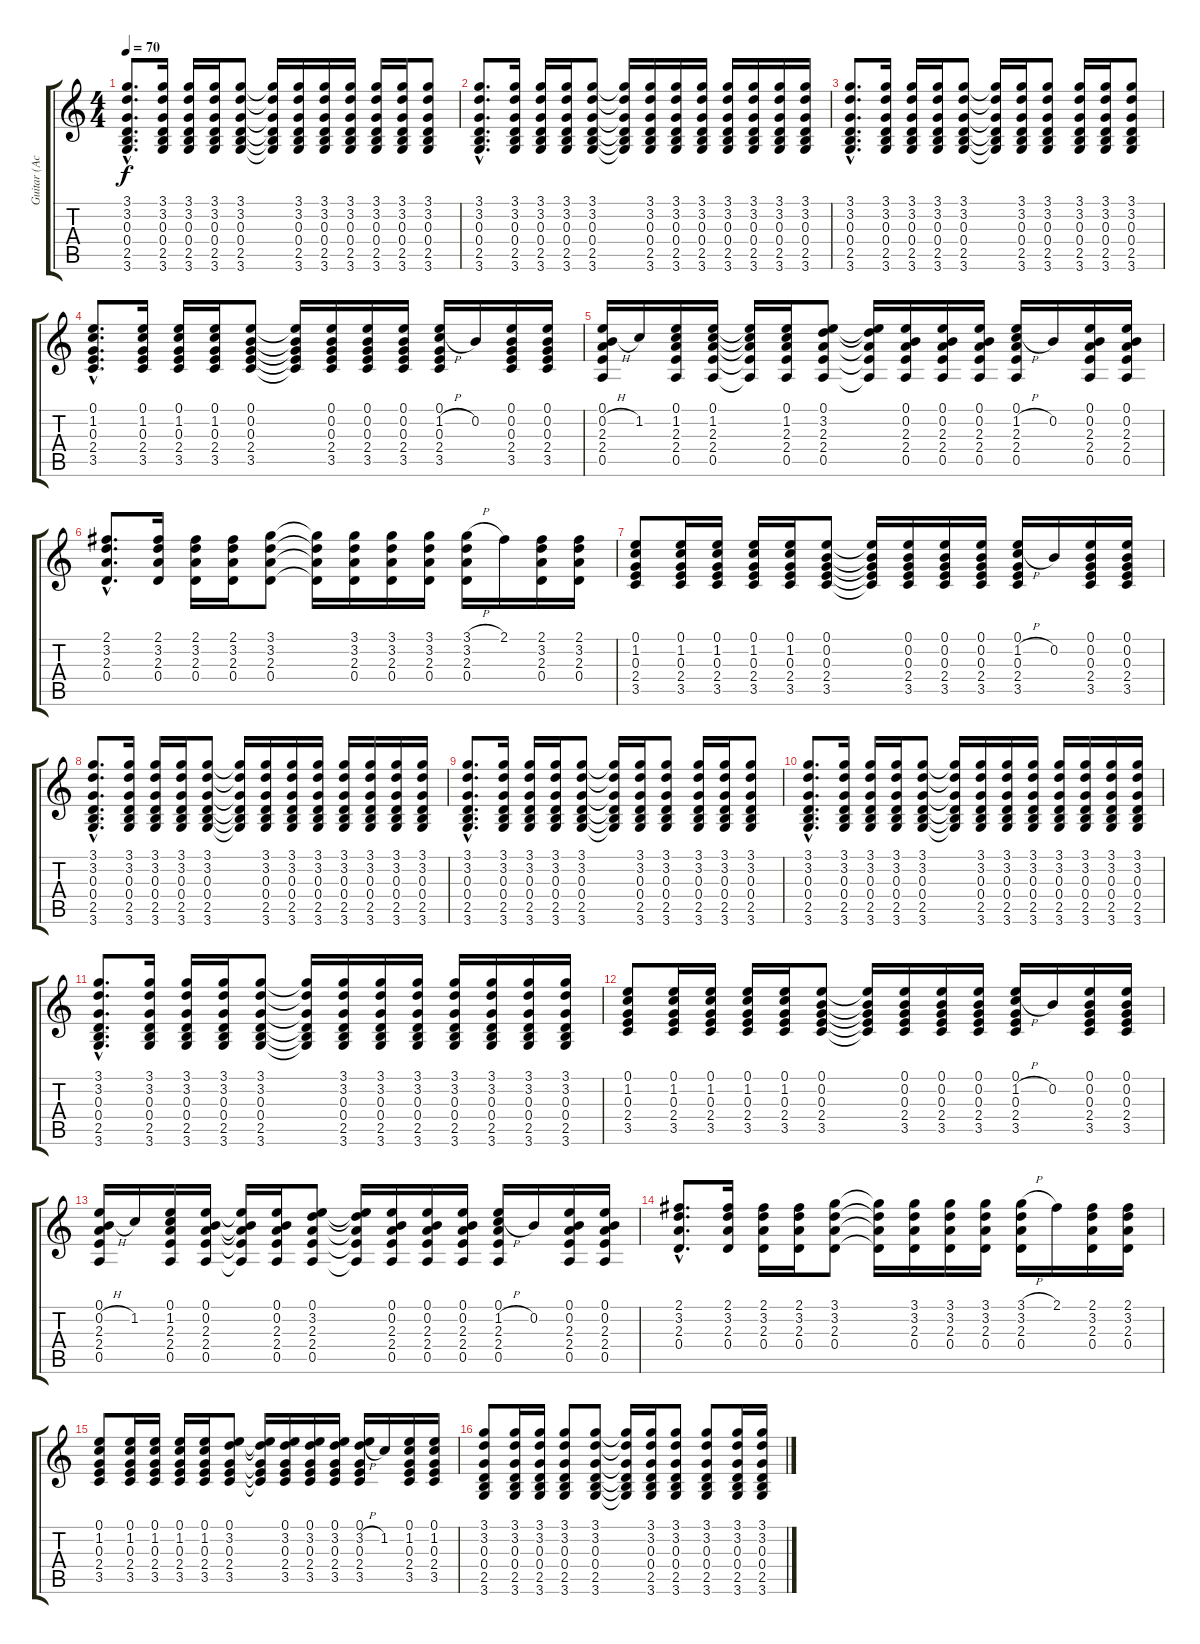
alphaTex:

\track ("Guitar (Acou. 2)" "Guitar (Ac") {instrument acousticguitarsteel}
\staff {score tabs}
\tuning (E4 B3 G3 D3 A2 E2) {hide}
\ts (4 4)
\tempo 70
\clef g2
\ks c
(3.1{hac} 3.2{hac} 0.3{hac} 0.4{hac} 2.5{hac} 3.6{hac}).8{d dy f} (3.1 3.2 0.3 0.4 2.5 3.6).16 (3.1 3.2 0.3 0.4 2.5 3.6).16 (3.1 3.2 0.3 0.4 2.5 3.6).16 (3.1 3.2 0.3 0.4 2.5 3.6).8 (3.1{t} 3.2{t} 0.3{t} 0.4{t} 2.5{t} 3.6{t}).16 (3.1 3.2 0.3 0.4 2.5 3.6).16 (3.1 3.2 0.3 0.4 2.5 3.6).16 (3.1 3.2 0.3 0.4 2.5 3.6).16 (3.1 3.2 0.3 0.4 2.5 3.6).16 (3.1 3.2 0.3 0.4 2.5 3.6).16 (3.1 3.2 0.3 0.4 2.5 3.6).8 |
(3.1{hac} 3.2{hac} 0.3{hac} 0.4{hac} 2.5{hac} 3.6{hac}).8{d} (3.1 3.2 0.3 0.4 2.5 3.6).16 (3.1 3.2 0.3 0.4 2.5 3.6).16 (3.1 3.2 0.3 0.4 2.5 3.6).16 (3.1 3.2 0.3 0.4 2.5 3.6).8 (3.1{t} 3.2{t} 0.3{t} 0.4{t} 2.5{t} 3.6{t}).16 (3.1 3.2 0.3 0.4 2.5 3.6).16 (3.1 3.2 0.3 0.4 2.5 3.6).16 (3.1 3.2 0.3 0.4 2.5 3.6).16 (3.1 3.2 0.3 0.4 2.5 3.6).16 (3.1 3.2 0.3 0.4 2.5 3.6).16 (3.1 3.2 0.3 0.4 2.5 3.6).16 (3.1 3.2 0.3 0.4 2.5 3.6).16 |
(3.1{hac} 3.2{hac} 0.3{hac} 0.4{hac} 2.5{hac} 3.6{hac}).8{d} (3.1 3.2 0.3 0.4 2.5 3.6).16 (3.1 3.2 0.3 0.4 2.5 3.6).16 (3.1 3.2 0.3 0.4 2.5 3.6).16 (3.1 3.2 0.3 0.4 2.5 3.6).8 (3.1{t} 3.2{t} 0.3{t} 0.4{t} 2.5{t} 3.6{t}).16 (3.1 3.2 0.3 0.4 2.5 3.6).16 (3.1 3.2 0.3 0.4 2.5 3.6).8 (3.1 3.2 0.3 0.4 2.5 3.6).16 (3.1 3.2 0.3 0.4 2.5 3.6).16 (3.1 3.2 0.3 0.4 2.5 3.6).8 |
(0.1{hac} 1.2{hac} 0.3{hac} 2.4{hac} 3.5{hac}).8{d} (0.1 1.2 0.3 2.4 3.5).16 (0.1 1.2 0.3 2.4 3.5).16 (0.1 1.2 0.3 2.4 3.5).16 (0.1 0.2 0.3 2.4 3.5).8 (0.1{t} 0.2{t} 0.3{t} 2.4{t} 3.5{t}).16 (0.1 0.2 0.3 2.4 3.5).16 (0.1 0.2 0.3 2.4 3.5).16 (0.1 0.2 0.3 2.4 3.5).16 (0.1 1.2{h} 0.3 2.4 3.5).16 0.2.16 (0.1 0.2 0.3 2.4 3.5).16 (0.1 0.2 0.3 2.4 3.5).16 |
(0.1 0.2{h} 2.3 2.4 0.5).16 1.2.16 (0.1 1.2 2.3 2.4 0.5).16 (0.1 1.2 2.3 2.4 0.5).16 (0.1{t} 1.2{t} 2.3{t} 2.4{t} 0.5{t}).16 (0.1 1.2 2.3 2.4 0.5).16 (0.1 3.2 2.3 2.4 0.5).8 (0.1{t} 3.2{t} 2.3{t} 2.4{t} 0.5{t}).16 (0.1 0.2 2.3 2.4 0.5).16 (0.1 0.2 2.3 2.4 0.5).16 (0.1 0.2 2.3 2.4 0.5).16 (0.1 1.2{h} 2.3 2.4 0.5).16 0.2.16 (0.1 0.2 2.3 2.4 0.5).16 (0.1 0.2 2.3 2.4 0.5).16 |
(2.1{hac} 3.2{hac} 2.3{hac} 0.4{hac}).8{d} (2.1 3.2 2.3 0.4).16 (2.1 3.2 2.3 0.4).16 (2.1 3.2 2.3 0.4).16 (3.1 3.2 2.3 0.4).8 (3.1{t} 3.2{t} 2.3{t} 0.4{t}).16 (3.1 3.2 2.3 0.4).16 (3.1 3.2 2.3 0.4).16 (3.1 3.2 2.3 0.4).16 (3.1{h} 3.2 2.3 0.4).16 2.1.16 (2.1 3.2 2.3 0.4).16 (2.1 3.2 2.3 0.4).16 |
(0.1 1.2 0.3 2.4 3.5).8 (0.1 1.2 0.3 2.4 3.5).16 (0.1 1.2 0.3 2.4 3.5).16 (0.1 1.2 0.3 2.4 3.5).16 (0.1 1.2 0.3 2.4 3.5).16 (0.1 0.2 0.3 2.4 3.5).8 (0.1{t} 0.2{t} 0.3{t} 2.4{t} 3.5{t}).16 (0.1 0.2 0.3 2.4 3.5).16 (0.1 0.2 0.3 2.4 3.5).16 (0.1 0.2 0.3 2.4 3.5).16 (0.1 1.2{h} 0.3 2.4 3.5).16 0.2.16 (0.1 0.2 0.3 2.4 3.5).16 (0.1 0.2 0.3 2.4 3.5).16 |
(3.1{hac} 3.2{hac} 0.3{hac} 0.4{hac} 2.5{hac} 3.6{hac}).8{d} (3.1 3.2 0.3 0.4 2.5 3.6).16 (3.1 3.2 0.3 0.4 2.5 3.6).16 (3.1 3.2 0.3 0.4 2.5 3.6).16 (3.1 3.2 0.3 0.4 2.5 3.6).8 (3.1{t} 3.2{t} 0.3{t} 0.4{t} 2.5{t} 3.6{t}).16 (3.1 3.2 0.3 0.4 2.5 3.6).16 (3.1 3.2 0.3 0.4 2.5 3.6).16 (3.1 3.2 0.3 0.4 2.5 3.6).16 (3.1 3.2 0.3 0.4 2.5 3.6).16 (3.1 3.2 0.3 0.4 2.5 3.6).16 (3.1 3.2 0.3 0.4 2.5 3.6).16 (3.1 3.2 0.3 0.4 2.5 3.6).16 |
(3.1{hac} 3.2{hac} 0.3{hac} 0.4{hac} 2.5{hac} 3.6{hac}).8{d} (3.1 3.2 0.3 0.4 2.5 3.6).16 (3.1 3.2 0.3 0.4 2.5 3.6).16 (3.1 3.2 0.3 0.4 2.5 3.6).16 (3.1 3.2 0.3 0.4 2.5 3.6).8 (3.1{t} 3.2{t} 0.3{t} 0.4{t} 2.5{t} 3.6{t}).16 (3.1 3.2 0.3 0.4 2.5 3.6).16 (3.1 3.2 0.3 0.4 2.5 3.6).8 (3.1 3.2 0.3 0.4 2.5 3.6).16 (3.1 3.2 0.3 0.4 2.5 3.6).16 (3.1 3.2 0.3 0.4 2.5 3.6).8 |
(3.1{hac} 3.2{hac} 0.3{hac} 0.4{hac} 2.5{hac} 3.6{hac}).8{d} (3.1 3.2 0.3 0.4 2.5 3.6).16 (3.1 3.2 0.3 0.4 2.5 3.6).16 (3.1 3.2 0.3 0.4 2.5 3.6).16 (3.1 3.2 0.3 0.4 2.5 3.6).8 (3.1{t} 3.2{t} 0.3{t} 0.4{t} 2.5{t} 3.6{t}).16 (3.1 3.2 0.3 0.4 2.5 3.6).16 (3.1 3.2 0.3 0.4 2.5 3.6).16 (3.1 3.2 0.3 0.4 2.5 3.6).16 (3.1 3.2 0.3 0.4 2.5 3.6).16 (3.1 3.2 0.3 0.4 2.5 3.6).16 (3.1 3.2 0.3 0.4 2.5 3.6).16 (3.1 3.2 0.3 0.4 2.5 3.6).16 |
(3.1{hac} 3.2{hac} 0.3{hac} 0.4{hac} 2.5{hac} 3.6{hac}).8{d} (3.1 3.2 0.3 0.4 2.5 3.6).16 (3.1 3.2 0.3 0.4 2.5 3.6).16 (3.1 3.2 0.3 0.4 2.5 3.6).16 (3.1 3.2 0.3 0.4 2.5 3.6).8 (3.1{t} 3.2{t} 0.3{t} 0.4{t} 2.5{t} 3.6{t}).16 (3.1 3.2 0.3 0.4 2.5 3.6).16 (3.1 3.2 0.3 0.4 2.5 3.6).16 (3.1 3.2 0.3 0.4 2.5 3.6).16 (3.1 3.2 0.3 0.4 2.5 3.6).16 (3.1 3.2 0.3 0.4 2.5 3.6).16 (3.1 3.2 0.3 0.4 2.5 3.6).16 (3.1 3.2 0.3 0.4 2.5 3.6).16 |
(0.1 1.2 0.3 2.4 3.5).8 (0.1 1.2 0.3 2.4 3.5).16 (0.1 1.2 0.3 2.4 3.5).16 (0.1 1.2 0.3 2.4 3.5).16 (0.1 1.2 0.3 2.4 3.5).16 (0.1 0.2 0.3 2.4 3.5).8 (0.1{t} 0.2{t} 0.3{t} 2.4{t} 3.5{t}).16 (0.1 0.2 0.3 2.4 3.5).16 (0.1 0.2 0.3 2.4 3.5).16 (0.1 0.2 0.3 2.4 3.5).16 (0.1 1.2{h} 0.3 2.4 3.5).16 0.2.16 (0.1 0.2 0.3 2.4 3.5).16 (0.1 0.2 0.3 2.4 3.5).16 |
(0.1 0.2{h} 2.3 2.4 0.5).16 1.2.16 (0.1 1.2 2.3 2.4 0.5).16 (0.1 0.2 2.3 2.4 0.5).16 (0.1{t} 0.2{t} 2.3{t} 2.4{t} 0.5{t}).16 (0.1 0.2 2.3 2.4 0.5).16 (0.1 3.2 2.3 2.4 0.5).8 (0.1{t} 3.2{t} 2.3{t} 2.4{t} 0.5{t}).16 (0.1 0.2 2.3 2.4 0.5).16 (0.1 0.2 2.3 2.4 0.5).16 (0.1 0.2 2.3 2.4 0.5).16 (0.1 1.2{h} 2.3 2.4 0.5).16 0.2.16 (0.1 0.2 2.3 2.4 0.5).16 (0.1 0.2 2.3 2.4 0.5).16 |
(2.1{hac} 3.2{hac} 2.3{hac} 0.4{hac}).8{d} (2.1 3.2 2.3 0.4).16 (2.1 3.2 2.3 0.4).16 (2.1 3.2 2.3 0.4).16 (3.1 3.2 2.3 0.4).8 (3.1{t} 3.2{t} 2.3{t} 0.4{t}).16 (3.1 3.2 2.3 0.4).16 (3.1 3.2 2.3 0.4).16 (3.1 3.2 2.3 0.4).16 (3.1{h} 3.2 2.3 0.4).16 2.1.16 (2.1 3.2 2.3 0.4).16 (2.1 3.2 2.3 0.4).16 |
(0.1 1.2 0.3 2.4 3.5).8 (0.1 1.2 0.3 2.4 3.5).16 (0.1 1.2 0.3 2.4 3.5).16 (0.1 1.2 0.3 2.4 3.5).16 (0.1 1.2 0.3 2.4 3.5).16 (0.1 3.2 0.3 2.4 3.5).8 (0.1{t} 3.2{t} 0.3{t} 2.4{t} 3.5{t}).16 (0.1 3.2 0.3 2.4 3.5).16 (0.1 3.2 0.3 2.4 3.5).16 (0.1 3.2 0.3 2.4 3.5).16 (0.1 3.2{h} 0.3 2.4 3.5).16 1.2.16 (0.1 1.2 0.3 2.4 3.5).16 (0.1 1.2 0.3 2.4 3.5).16 |
(3.1 3.2 0.3 0.4 2.5 3.6).8 (3.1 3.2 0.3 0.4 2.5 3.6).16 (3.1 3.2 0.3 0.4 2.5 3.6).16 (3.1 3.2 0.3 0.4 2.5 3.6).8 (3.1 3.2 0.3 0.4 2.5 3.6).8 (3.1{t} 3.2{t} 0.3{t} 0.4{t} 2.5{t} 3.6{t}).16 (3.1 3.2 0.3 0.4 2.5 3.6).16 (3.1 3.2 0.3 0.4 2.5 3.6).8 (3.1 3.2 0.3 0.4 2.5 3.6).8 (3.1 3.2 0.3 0.4 2.5 3.6).16 (3.1 3.2 0.3 0.4 2.5 3.6).16
